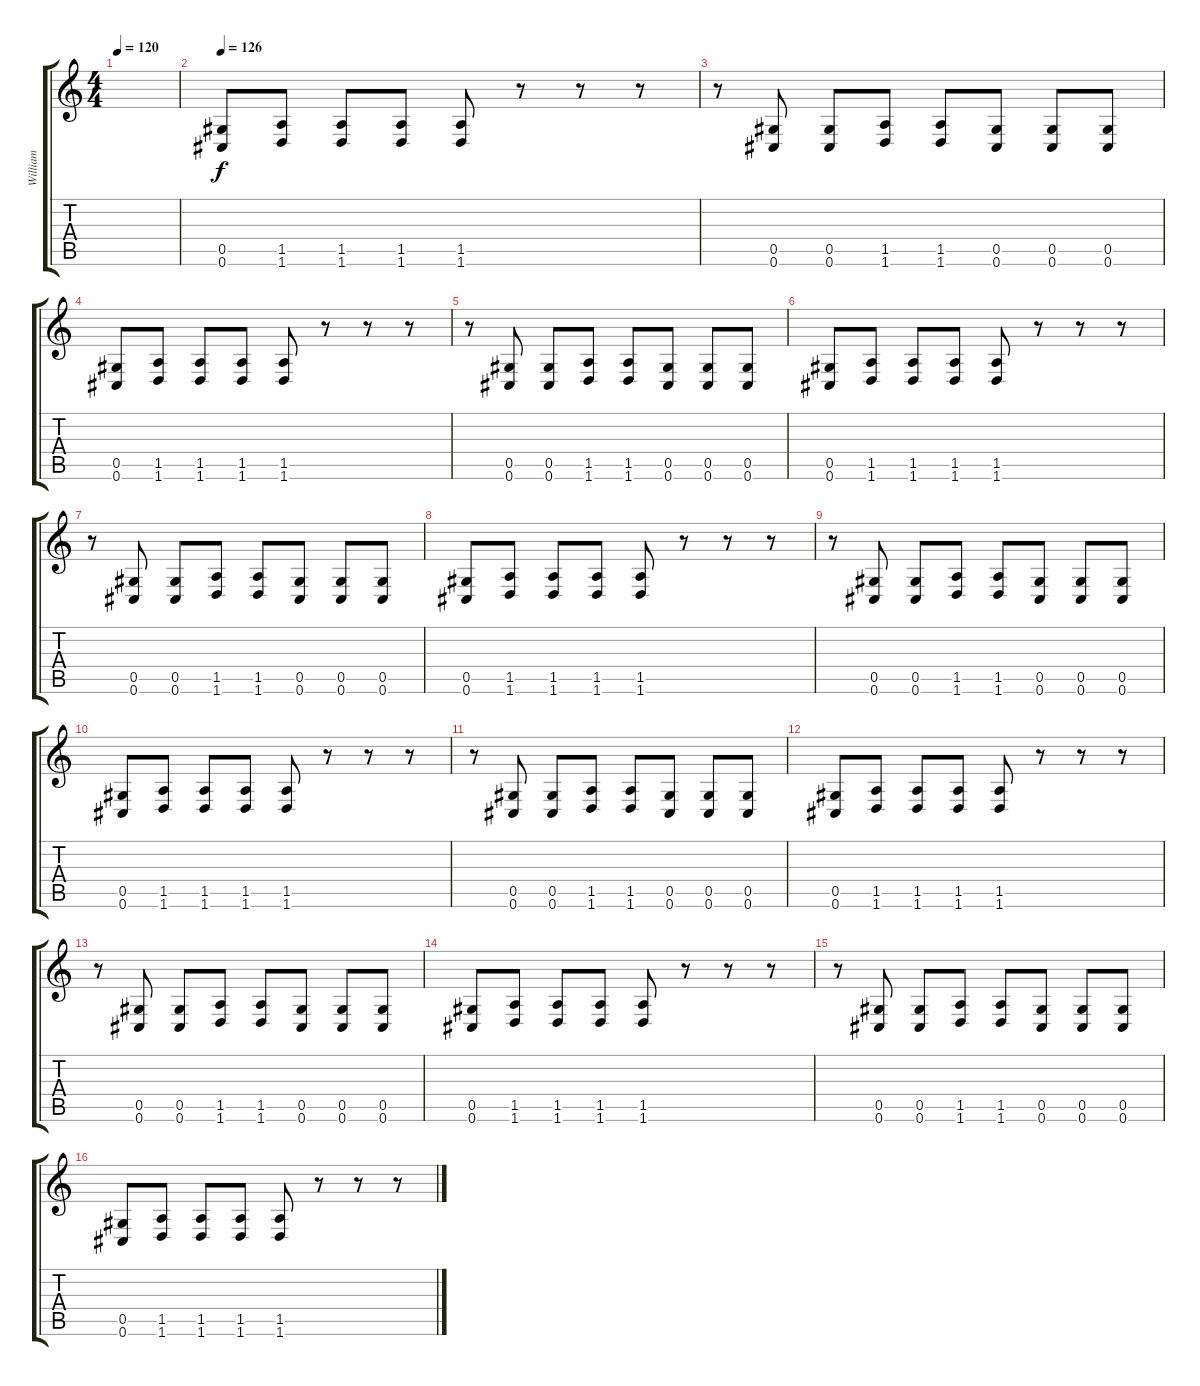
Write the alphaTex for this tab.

\track ("William" "William") {instrument distortionguitar}
\staff {score tabs}
\tuning (Eb4 Bb3 Gb3 Db3 Ab2 Db2) {hide}
\ts (4 4)
\tempo 120
\clef g2
\ks c
|
\tempo 126
(0.5 0.6).8 (1.5 1.6).8 (1.5 1.6).8 (1.5 1.6).8 (1.5 1.6).8 r.8 r.8 r.8 |
r.8 (0.5 0.6).8 (0.5 0.6).8 (1.5 1.6).8 (1.5 1.6).8 (0.5 0.6).8 (0.5 0.6).8 (0.5 0.6).8 |
(0.5 0.6).8 (1.5 1.6).8 (1.5 1.6).8 (1.5 1.6).8 (1.5 1.6).8 r.8 r.8 r.8 |
r.8 (0.5 0.6).8 (0.5 0.6).8 (1.5 1.6).8 (1.5 1.6).8 (0.5 0.6).8 (0.5 0.6).8 (0.5 0.6).8 |
(0.5 0.6).8 (1.5 1.6).8 (1.5 1.6).8 (1.5 1.6).8 (1.5 1.6).8 r.8 r.8 r.8 |
r.8 (0.5 0.6).8 (0.5 0.6).8 (1.5 1.6).8 (1.5 1.6).8 (0.5 0.6).8 (0.5 0.6).8 (0.5 0.6).8 |
(0.5 0.6).8 (1.5 1.6).8 (1.5 1.6).8 (1.5 1.6).8 (1.5 1.6).8 r.8 r.8 r.8 |
r.8 (0.5 0.6).8 (0.5 0.6).8 (1.5 1.6).8 (1.5 1.6).8 (0.5 0.6).8 (0.5 0.6).8 (0.5 0.6).8 |
(0.5 0.6).8 (1.5 1.6).8 (1.5 1.6).8 (1.5 1.6).8 (1.5 1.6).8 r.8 r.8 r.8 |
r.8 (0.5 0.6).8 (0.5 0.6).8 (1.5 1.6).8 (1.5 1.6).8 (0.5 0.6).8 (0.5 0.6).8 (0.5 0.6).8 |
(0.5 0.6).8 (1.5 1.6).8 (1.5 1.6).8 (1.5 1.6).8 (1.5 1.6).8 r.8 r.8 r.8 |
r.8 (0.5 0.6).8 (0.5 0.6).8 (1.5 1.6).8 (1.5 1.6).8 (0.5 0.6).8 (0.5 0.6).8 (0.5 0.6).8 |
(0.5 0.6).8 (1.5 1.6).8 (1.5 1.6).8 (1.5 1.6).8 (1.5 1.6).8 r.8 r.8 r.8 |
r.8 (0.5 0.6).8 (0.5 0.6).8 (1.5 1.6).8 (1.5 1.6).8 (0.5 0.6).8 (0.5 0.6).8 (0.5 0.6).8 |
(0.5 0.6).8 (1.5 1.6).8 (1.5 1.6).8 (1.5 1.6).8 (1.5 1.6).8 r.8 r.8 r.8
